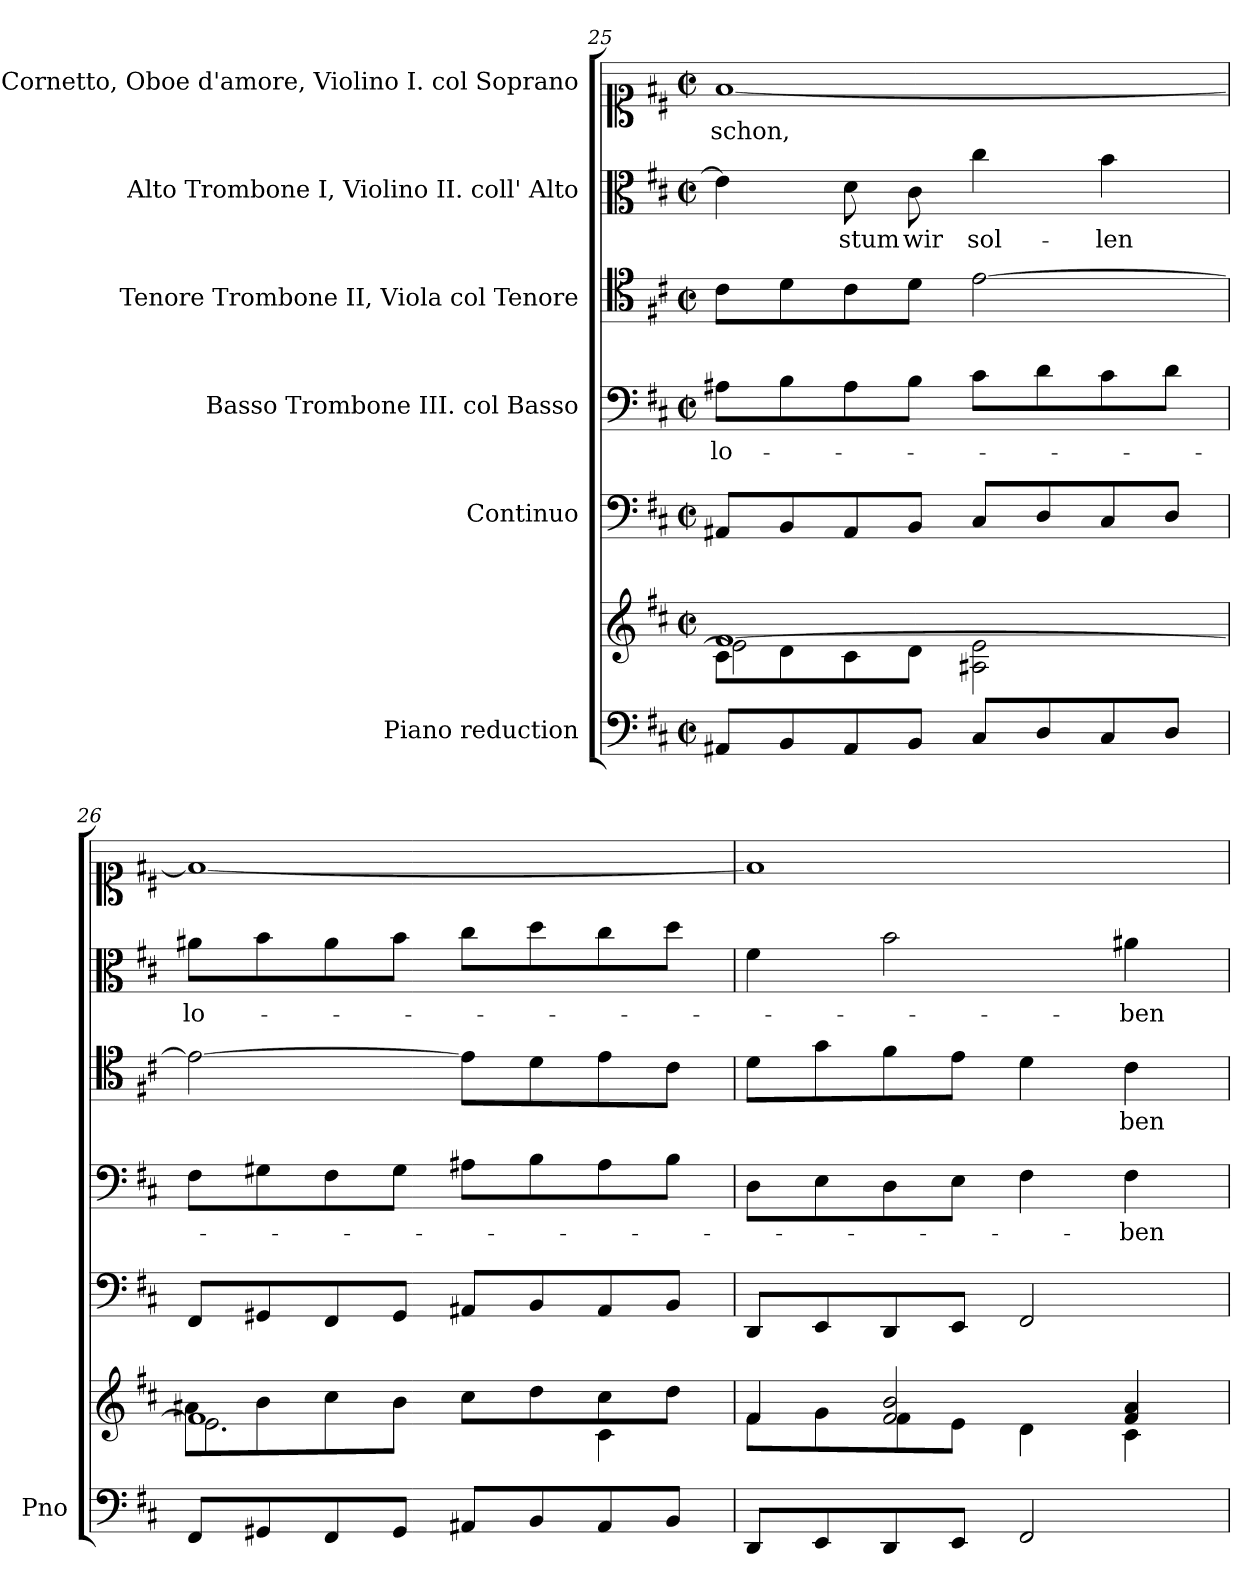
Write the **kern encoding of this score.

**kern	**kern	**kern	**kern	**text	**kern	**text	**kern	**text	**kern	**text
*part6	*part6	*part5	*part4	*part4	*part3	*part3	*part2	*part2	*part1	*part1
*staff7	*staff6	*staff5	*staff4	*staff4	*staff3	*staff3	*staff2	*staff2	*staff1	*staff1
*I"Piano reduction	*	*I"Continuo	*I"Basso  Trombone III. col Basso	*	*I"Tenore Trombone II, Viola col Tenore	*	*I"Alto Trombone I, Violino II.  coll' Alto	*	*I"Soprano Cornetto, Oboe d'amore, Violino I. col Soprano	*
*I'Pno	*	*	*	*	*	*	*	*	*	*
*clefF4	*clefG2	*clefF4	*clefF4	*	*clefC4	*	*clefC3	*	*clefC1	*
*k[f#c#]	*k[f#c#]	*k[f#c#]	*k[f#c#]	*	*k[f#c#]	*	*k[f#c#]	*	*k[f#c#]	*
*M2/2	*M2/2	*M2/2	*M2/2	*	*M2/2	*	*M2/2	*	*M2/2	*
*met(c|)	*met(c|)	*met(c|)	*met(c|)	*	*met(c|)	*	*met(c|)	*	*met(c|)	*
=25	=25	=25	=25	=25	=25	=25	=25	=25	=25	=25
*	*^	*	*	*	*	*	*	*	*	*
*	*	*^	*	*	*	*	*	*	*	*	*
!	!	!	!	!	!	!LO:LY:b	!	!	!	!	!	!LO:LY:b
8AA#X/L	[1f#	2e\]	8c#\L	8AA#X/L	8A#X\L	lo-	8c#\L	.	4e\]	.	[1f#	schon,
8BB/	.	.	8d\	8BB/	8B\	.	8d\	.	.	.	.	.
!	!	!	!	!	!	!	!	!	!	!LO:LY:b	!	!
8AA#/	.	.	8c#\	8AA#/	8A#\	.	8c#\	.	8d\	-stum	.	.
!	!	!	!	!	!	!	!	!	!	!LO:LY:b	!	!
8BB/J	.	.	8d\J	8BB/J	8B\J	.	8d\J	.	8c#\	wir	.	.
!	!	!	!	!	!	!	!	!	!	!LO:LY:b	!	!
8C#/L	.	2A#X\ 2e\	2ryy	8C#/L	8c#\L	.	[2e\	.	4cc#\	sol-	.	.
8D/	.	.	.	8D/	8d\	.	.	.	.	.	.	.
!	!	!	!	!	!	!	!	!	!	!LO:LY:b	!	!
8C#/	.	.	.	8C#/	8c#\	.	.	.	4b\	-len	.	.
8D/J	.	.	.	8D/J	8d\J	.	.	.	.	.	.	.
=26	=26	=26	=26	=26	=26	=26	=26	=26	=26	=26	=26	=26
!	!	!	!	!	!	!	!	!	!	!LO:LY:b	!	!
8FF#/L	1f#]	8a#X\L	2.e\	8FF#/L	8F#\L	.	2e\_	.	8a#X\L	lo-	1f#_	.
8GG#X/	.	8b\	.	8GG#X/	8G#X\	.	.	.	8b\	.	.	.
8FF#/	.	8cc#\	.	8FF#/	8F#\	.	.	.	8a#\	.	.	.
8GG#/J	.	8b\J	.	8GG#/J	8G#\J	.	.	.	8b\J	.	.	.
8AA#X/L	.	8cc#\L	.	8AA#X/L	8A#X\L	.	8e\L]	.	8cc#\L	.	.	.
8BB/	.	8dd\	.	8BB/	8B\	.	8d\	.	8dd\	.	.	.
8AA#/	.	8cc#\	4c#\	8AA#/	8A#\	.	8e\	.	8cc#\	.	.	.
8BB/J	.	8dd\J	.	8BB/J	8B\J	.	8c#\J	.	8dd\J	.	.	.
*	*	*v	*v	*	*	*	*	*	*	*	*	*
!!LO:LB:g=z
=27	=27	=27	=27	=27	=27	=27	=27	=27	=27	=27	=27
8DD/L	4f#/	8f#\L	8DD/L	8D\L	.	8d\L	.	4f#\	.	1f#]	.
8EE/	.	8g\	8EE/	8E\	.	8g\	.	.	.	.	.
8DD/	2f#/ 2b/	8f#\	8DD/	8D\	.	8f#\	.	2b\	.	.	.
8EE/J	.	8e\J	8EE/J	8E\J	.	8e\J	.	.	.	.	.
2FF#/	.	4d\	2FF#/	4F#\	.	4d\	.	.	.	.	.
!	!	!	!	!	!LO:LY:b	!	!LO:LY:b	!	!LO:LY:b	!	!
.	4f#/ 4a/	4c#\	.	4F#\	-ben	4c#\	-ben	4a#X\	-ben	.	.
*	*v	*v	*	*	*	*	*	*	*	*	*
=	=	=	=	=	=	=	=	=	=	=
*-	*-	*-	*-	*-	*-	*-	*-	*-	*-	*-
